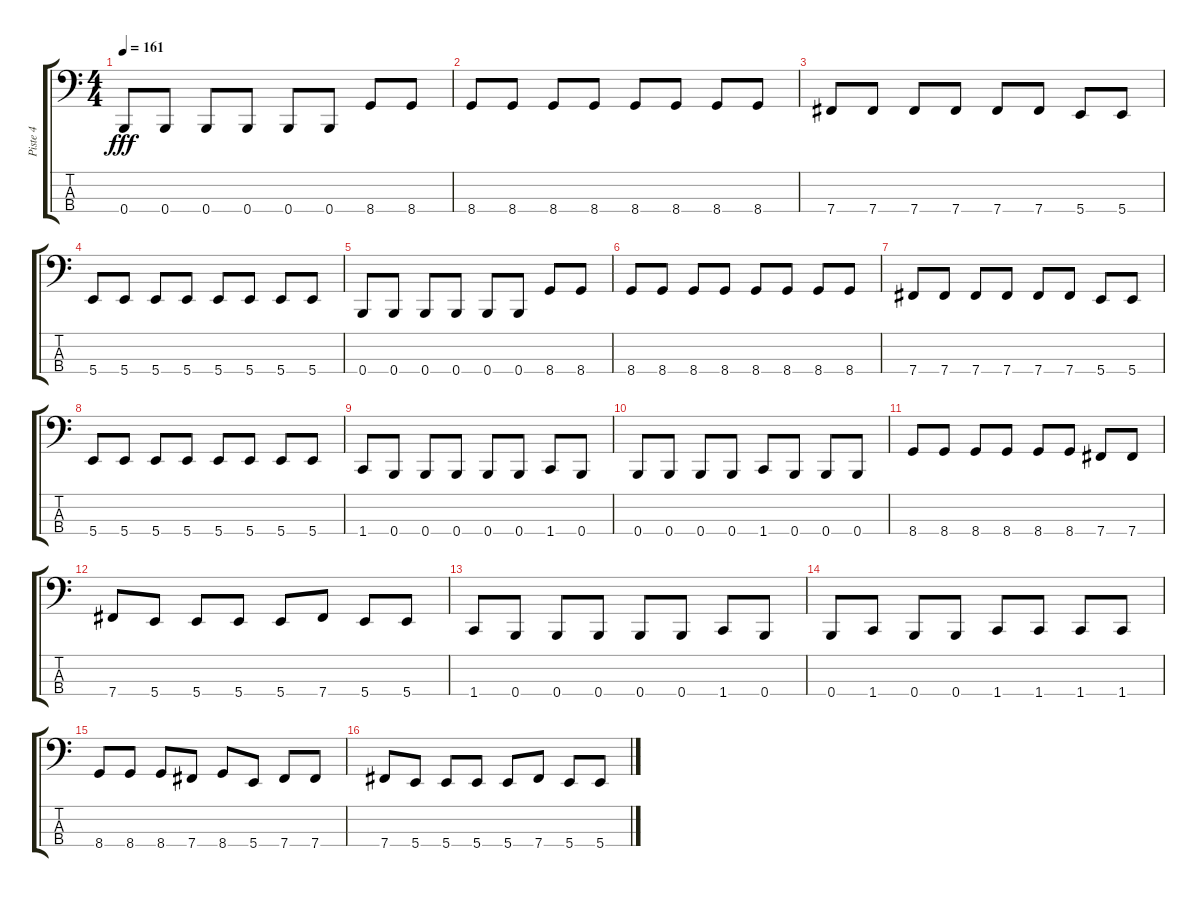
\track ("Piste 4" "Piste 4") {instrument electricbassfinger}
\staff {score tabs}
\tuning (E2 B1 Gb1 B0) {hide}
\ts (4 4)
\tempo 161
\clef f4
\ks c
0.4.8{dy fff} 0.4.8 0.4.8 0.4.8 0.4.8 0.4.8 8.4.8 8.4.8 |
8.4.8 8.4.8 8.4.8 8.4.8 8.4.8 8.4.8 8.4.8 8.4.8 |
7.4.8 7.4.8 7.4.8 7.4.8 7.4.8 7.4.8 5.4.8 5.4.8 |
5.4.8 5.4.8 5.4.8 5.4.8 5.4.8 5.4.8 5.4.8 5.4.8 |
0.4.8 0.4.8 0.4.8 0.4.8 0.4.8 0.4.8 8.4.8 8.4.8 |
8.4.8 8.4.8 8.4.8 8.4.8 8.4.8 8.4.8 8.4.8 8.4.8 |
7.4.8 7.4.8 7.4.8 7.4.8 7.4.8 7.4.8 5.4.8 5.4.8 |
5.4.8 5.4.8 5.4.8 5.4.8 5.4.8 5.4.8 5.4.8 5.4.8 |
1.4.8 0.4.8 0.4.8 0.4.8 0.4.8 0.4.8 1.4.8 0.4.8 |
0.4.8 0.4.8 0.4.8 0.4.8 1.4.8 0.4.8 0.4.8 0.4.8 |
8.4.8 8.4.8 8.4.8 8.4.8 8.4.8 8.4.8 7.4.8 7.4.8 |
7.4.8 5.4.8 5.4.8 5.4.8 5.4.8 7.4.8 5.4.8 5.4.8 |
1.4.8 0.4.8 0.4.8 0.4.8 0.4.8 0.4.8 1.4.8 0.4.8 |
0.4.8 1.4.8 0.4.8 0.4.8 1.4.8 1.4.8 1.4.8 1.4.8 |
8.4.8 8.4.8 8.4.8 7.4.8 8.4.8 5.4.8 7.4.8 7.4.8 |
7.4.8 5.4.8 5.4.8 5.4.8 5.4.8 7.4.8 5.4.8 5.4.8
